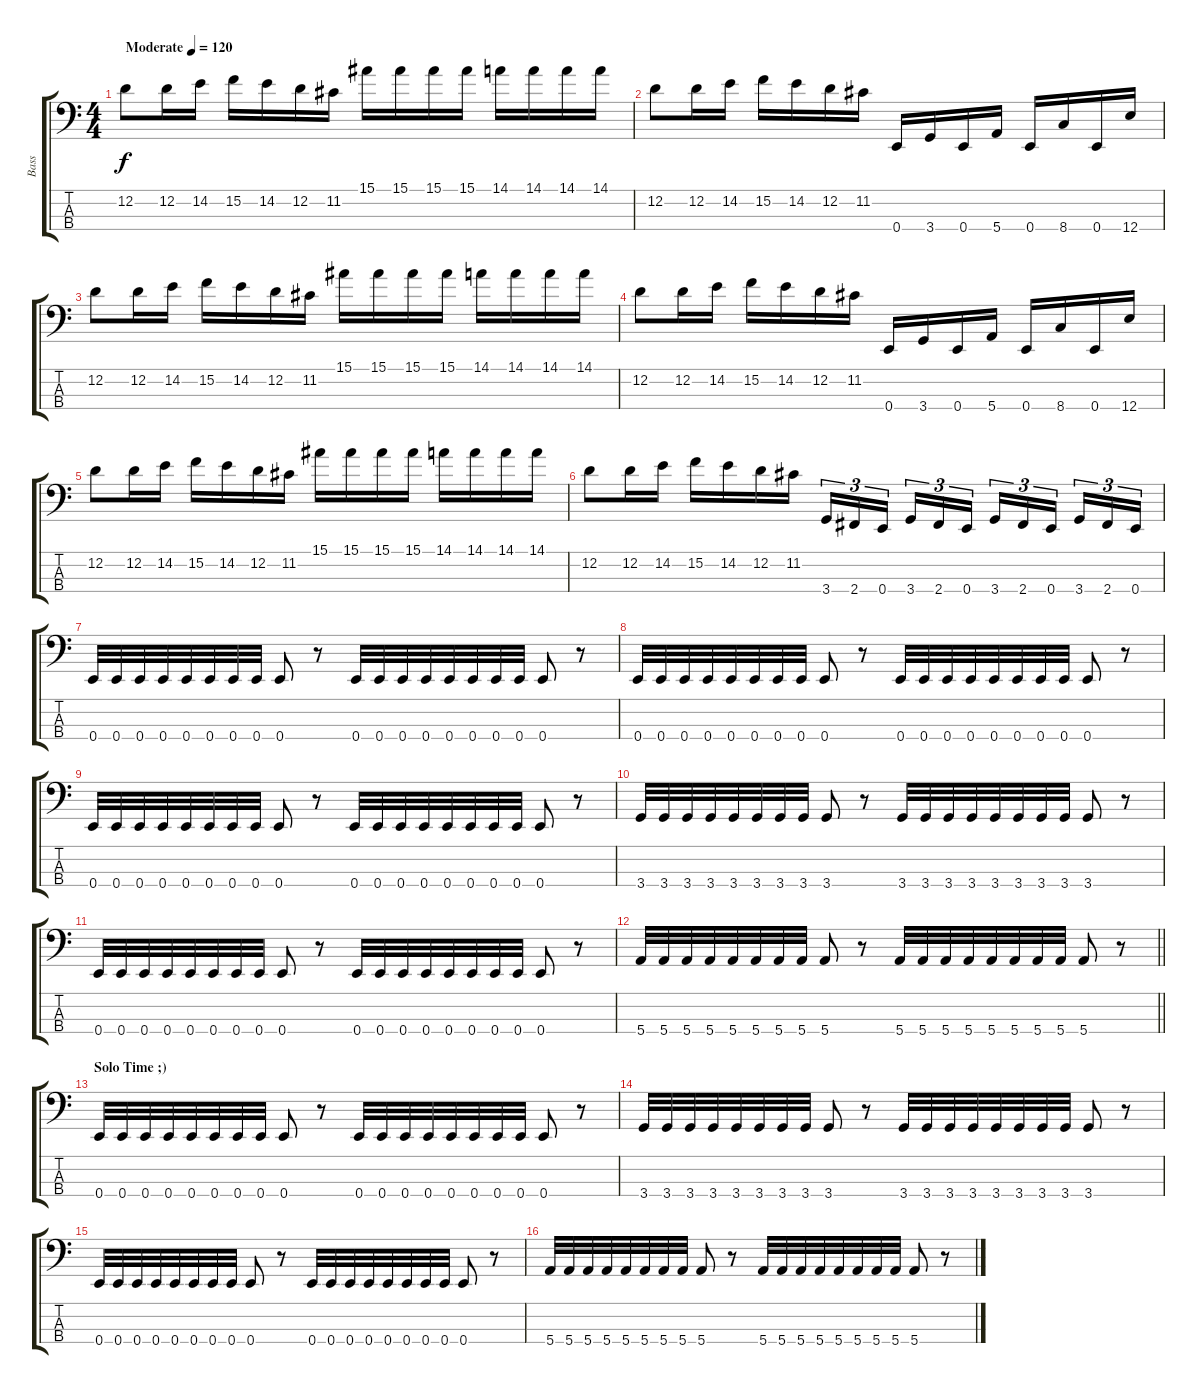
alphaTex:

\track ("Bass" "Bass") {instrument slapbass1}
\staff {score tabs}
\tuning (G2 D2 A1 E1) {hide}
\ts (4 4)
\tempo (120 "Moderate")
\clef f4
\ks c
12.2.8{dy f instrument slapbass1} 12.2.16 14.2.16 15.2.16 14.2.16 12.2.16 11.2.16 15.1.16 15.1.16 15.1.16 15.1.16 14.1.16 14.1.16 14.1.16 14.1.16 |
12.2.8 12.2.16 14.2.16 15.2.16 14.2.16 12.2.16 11.2.16 0.4.16 3.4.16 0.4.16 5.4.16 0.4.16 8.4.16 0.4.16 12.4.16 |
12.2.8 12.2.16 14.2.16 15.2.16 14.2.16 12.2.16 11.2.16 15.1.16 15.1.16 15.1.16 15.1.16 14.1.16 14.1.16 14.1.16 14.1.16 |
12.2.8 12.2.16 14.2.16 15.2.16 14.2.16 12.2.16 11.2.16 0.4.16 3.4.16 0.4.16 5.4.16 0.4.16 8.4.16 0.4.16 12.4.16 |
12.2.8 12.2.16 14.2.16 15.2.16 14.2.16 12.2.16 11.2.16 15.1.16 15.1.16 15.1.16 15.1.16 14.1.16 14.1.16 14.1.16 14.1.16 |
12.2.8 12.2.16 14.2.16 15.2.16 14.2.16 12.2.16 11.2.16 3.4.16{tu (3 2)} 2.4.16{tu (3 2)} 0.4.16{tu (3 2) beam splitsecondary} 3.4.16{tu (3 2)} 2.4.16{tu (3 2)} 0.4.16{tu (3 2)} 3.4.16{tu (3 2)} 2.4.16{tu (3 2)} 0.4.16{tu (3 2) beam splitsecondary} 3.4.16{tu (3 2)} 2.4.16{tu (3 2)} 0.4.16{tu (3 2)} |
0.4.32 0.4.32 0.4.32 0.4.32 0.4.32 0.4.32 0.4.32 0.4.32 0.4.8 r.8 0.4.32 0.4.32 0.4.32 0.4.32 0.4.32 0.4.32 0.4.32 0.4.32 0.4.8 r.8 |
0.4.32 0.4.32 0.4.32 0.4.32 0.4.32 0.4.32 0.4.32 0.4.32 0.4.8 r.8 0.4.32 0.4.32 0.4.32 0.4.32 0.4.32 0.4.32 0.4.32 0.4.32 0.4.8 r.8 |
0.4.32 0.4.32 0.4.32 0.4.32 0.4.32 0.4.32 0.4.32 0.4.32 0.4.8 r.8 0.4.32 0.4.32 0.4.32 0.4.32 0.4.32 0.4.32 0.4.32 0.4.32 0.4.8 r.8 |
3.4.32 3.4.32 3.4.32 3.4.32 3.4.32 3.4.32 3.4.32 3.4.32 3.4.8 r.8 3.4.32 3.4.32 3.4.32 3.4.32 3.4.32 3.4.32 3.4.32 3.4.32 3.4.8 r.8 |
0.4.32 0.4.32 0.4.32 0.4.32 0.4.32 0.4.32 0.4.32 0.4.32 0.4.8 r.8 0.4.32 0.4.32 0.4.32 0.4.32 0.4.32 0.4.32 0.4.32 0.4.32 0.4.8 r.8 |
\barLineRight lightlight
5.4.32 5.4.32 5.4.32 5.4.32 5.4.32 5.4.32 5.4.32 5.4.32 5.4.8 r.8 5.4.32 5.4.32 5.4.32 5.4.32 5.4.32 5.4.32 5.4.32 5.4.32 5.4.8 r.8 |
\section ("" "Solo Time ;) ")
0.4.32 0.4.32 0.4.32 0.4.32 0.4.32 0.4.32 0.4.32 0.4.32 0.4.8 r.8 0.4.32 0.4.32 0.4.32 0.4.32 0.4.32 0.4.32 0.4.32 0.4.32 0.4.8 r.8 |
3.4.32 3.4.32 3.4.32 3.4.32 3.4.32 3.4.32 3.4.32 3.4.32 3.4.8 r.8 3.4.32 3.4.32 3.4.32 3.4.32 3.4.32 3.4.32 3.4.32 3.4.32 3.4.8 r.8 |
0.4.32 0.4.32 0.4.32 0.4.32 0.4.32 0.4.32 0.4.32 0.4.32 0.4.8 r.8 0.4.32 0.4.32 0.4.32 0.4.32 0.4.32 0.4.32 0.4.32 0.4.32 0.4.8 r.8 |
5.4.32 5.4.32 5.4.32 5.4.32 5.4.32 5.4.32 5.4.32 5.4.32 5.4.8 r.8 5.4.32 5.4.32 5.4.32 5.4.32 5.4.32 5.4.32 5.4.32 5.4.32 5.4.8 r.8
